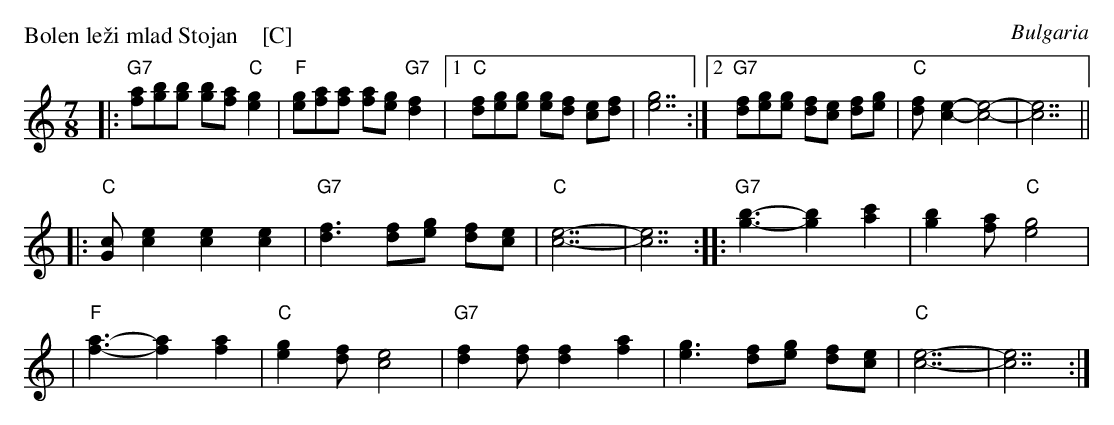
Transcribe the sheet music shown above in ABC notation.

X:1
P: Bolen le\vzi mlad Stojan    [C]
O: Bulgaria
M: 7/8
L: 1/8
K: C
|: "G7"[af][bg][bg] [bg][af] "C"[g2e2] | "F"[ge][af][af] [af][ge] "G7"[f2d2] \
|1 "C"[fd][ge][ge] [ge][fd] [ec][fd] | [g7e7] \
:|2 "G7"[fd][ge][ge] [fd][ec] [fd][ge] | "C"[fd]-[e2c2]- [e4c4]- | [e7c7] ||
|: "C"[cG][e2c2] [e2c2] [e2c2] | "G7"[f3d3] [fd][ge] [fd][ec] \
| "C"[e7c7]- | [e7c7] :: "G7"[b3g3]- [b2g2] [c'2a2] | [b2g2][af] "C"[g4e4] |
| "F"[a3f3]- [a2f2] [a2f2] | "C"[g2e2][fd] [e4c4] \
| "G7"[f2d2][fd] [f2d2] [a2f2] | [g3e3] [fd][ge] [fd][ec] | "C"[e7c7]- | [e7c7] :|
